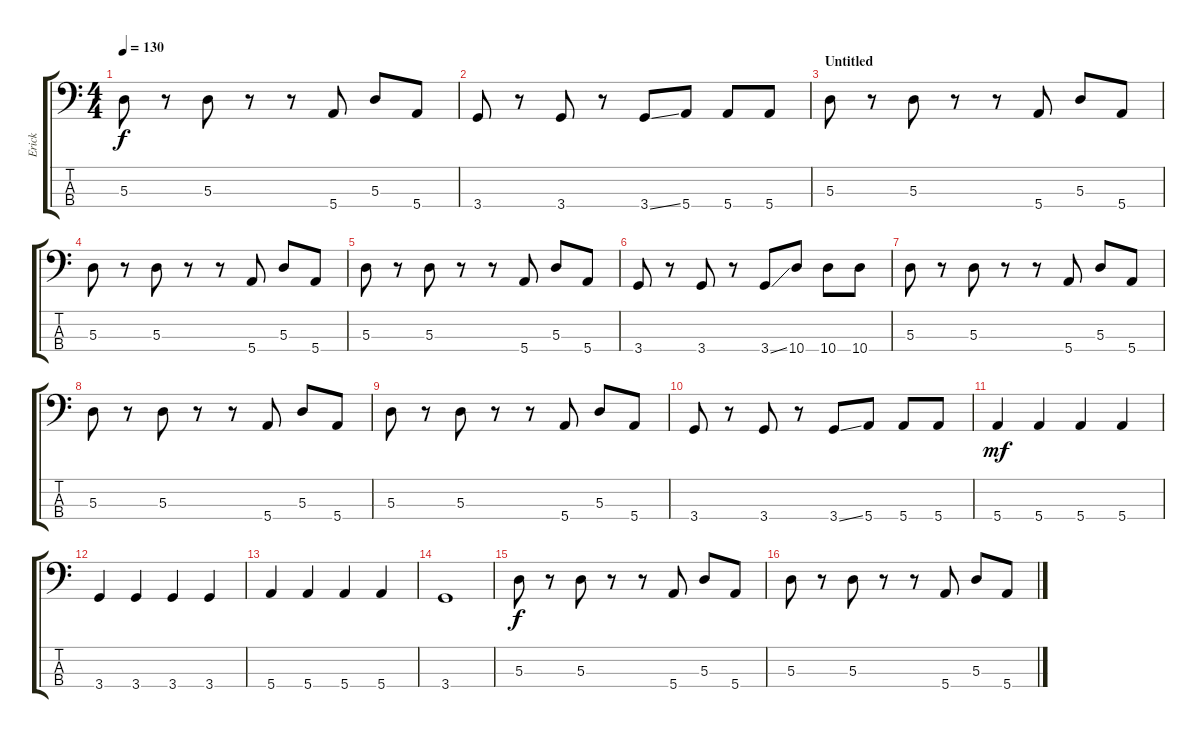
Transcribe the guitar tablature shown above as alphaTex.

\track ("Erick" "Erick") {instrument electricbasspick}
\staff {score tabs}
\tuning (G2 D2 A1 E1) {hide}
\ts (4 4)
\tempo 130
\clef f4
\ks c
5.3.8{dy f} r.8 5.3.8 r.8 r.8 5.4.8 5.3.8 5.4.8 |
3.4.8 r.8 3.4.8 r.8 3.4{ss}.8 5.4.8 5.4.8 5.4.8 |
\section ("" "Untitled")
5.3.8 r.8 5.3.8 r.8 r.8 5.4.8 5.3.8 5.4.8 |
5.3.8 r.8 5.3.8 r.8 r.8 5.4.8 5.3.8 5.4.8 |
5.3.8 r.8 5.3.8 r.8 r.8 5.4.8 5.3.8 5.4.8 |
3.4.8 r.8 3.4.8 r.8 3.4{ss}.8 10.4.8 10.4.8 10.4.8 |
5.3.8 r.8 5.3.8 r.8 r.8 5.4.8 5.3.8 5.4.8 |
5.3.8 r.8 5.3.8 r.8 r.8 5.4.8 5.3.8 5.4.8 |
5.3.8 r.8 5.3.8 r.8 r.8 5.4.8 5.3.8 5.4.8 |
3.4.8 r.8 3.4.8 r.8 3.4{ss}.8 5.4.8 5.4.8 5.4.8 |
5.4.4{dy mf} 5.4.4 5.4.4 5.4.4 |
3.4.4 3.4.4 3.4.4 3.4.4 |
5.4.4 5.4.4 5.4.4 5.4.4 |
3.4.1 |
5.3.8{dy f} r.8 5.3.8 r.8 r.8 5.4.8 5.3.8 5.4.8 |
5.3.8 r.8 5.3.8 r.8 r.8 5.4.8 5.3.8 5.4.8
